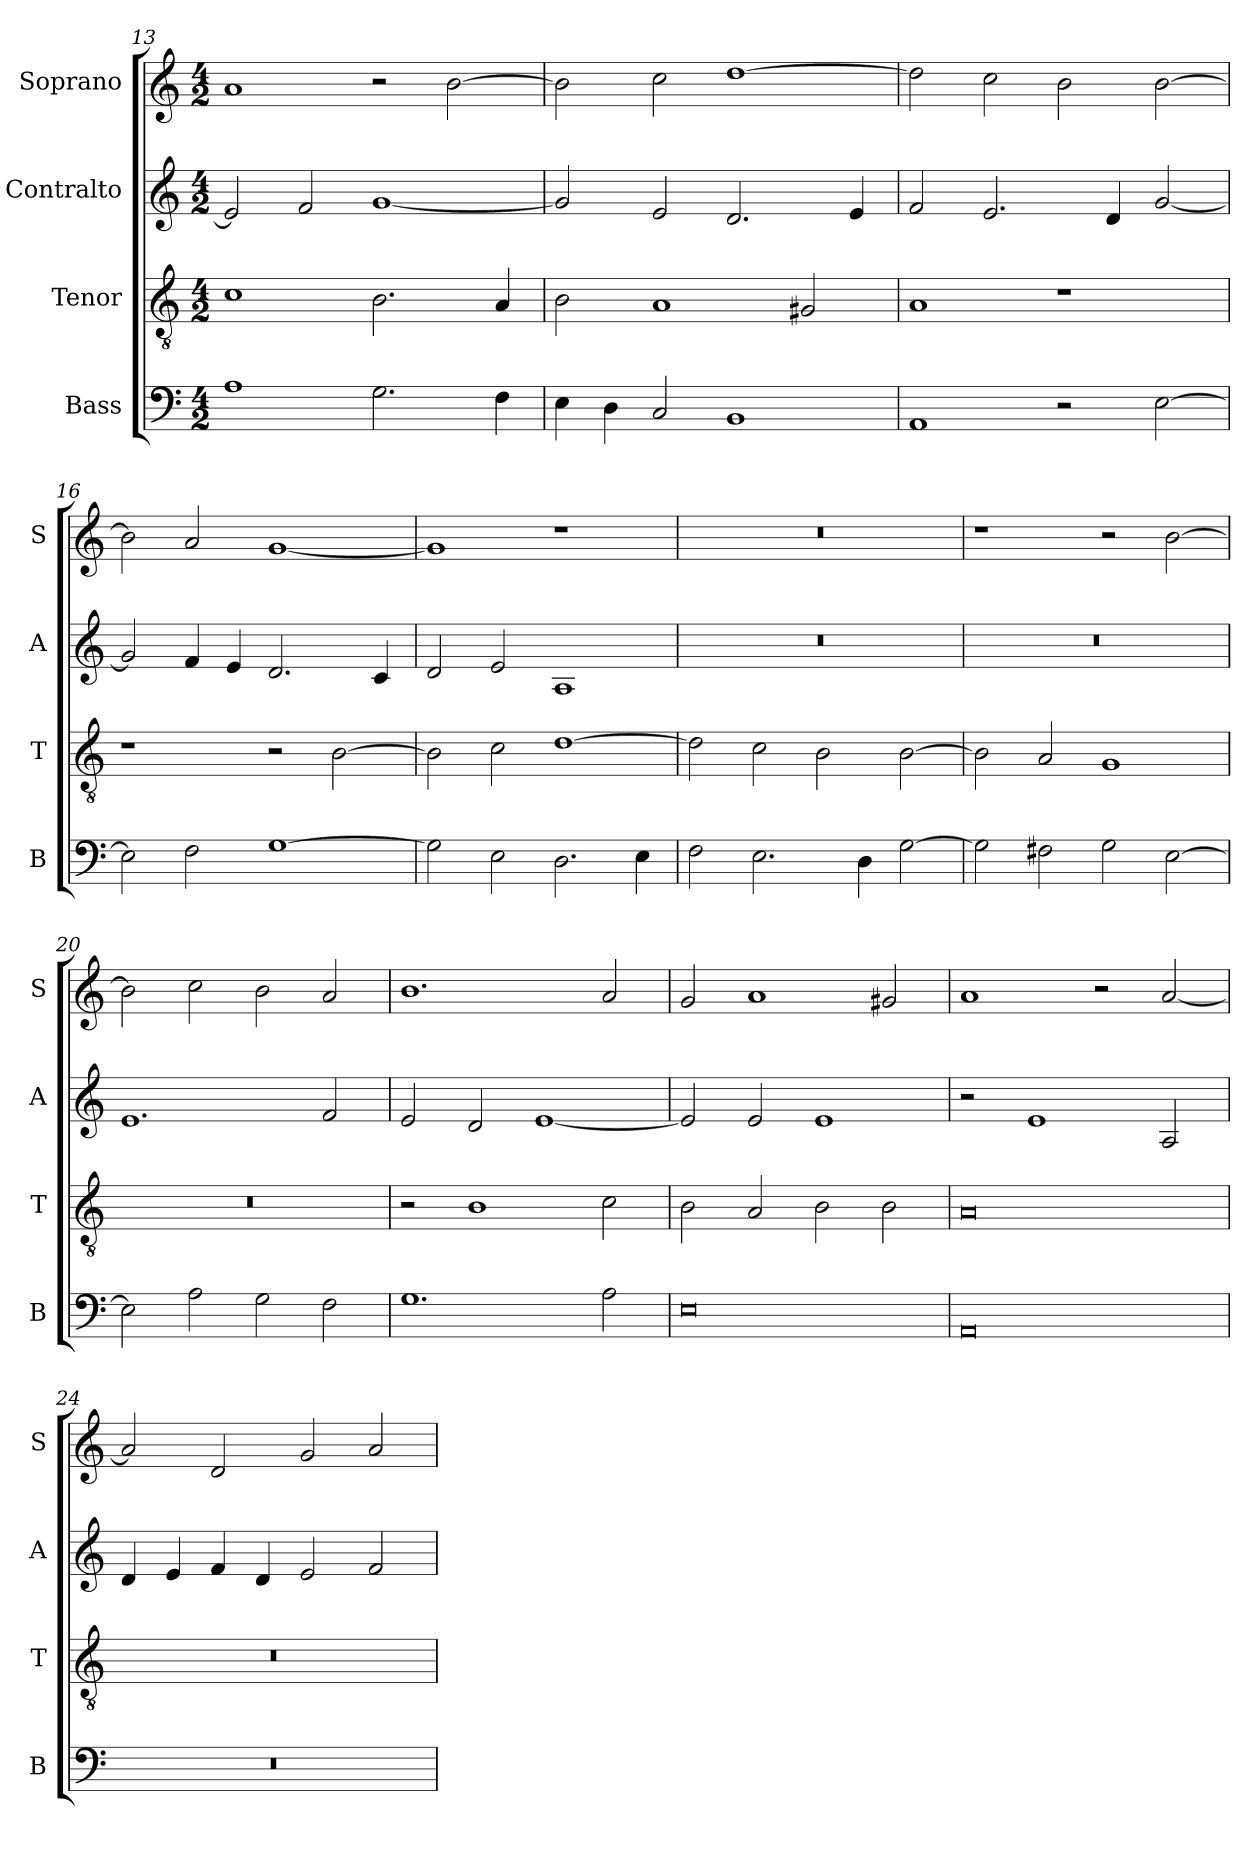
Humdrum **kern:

**kern	**kern	**kern	**kern
*part4	*part3	*part2	*part1
*staff4	*staff3	*staff2	*staff1
*I"Bass	*I"Tenor	*I"Contralto	*I"Soprano
*I'B	*I'T	*I'A	*I'S
*clefF4	*clefGv2	*clefG2	*clefG2
*k[]	*k[]	*k[]	*k[]
*M4/2	*M4/2	*M4/2	*M4/2
=13	=13	=13	=13
1A	1c	2e]	1a
.	.	2f	.
2.G	2.B	[1g	2r
.	.	.	[2b
4F	4A	.	.
=14	=14	=14	=14
4E	2B	2g]	2b]
4D	.	.	.
2C	1A	2e	2cc
1BB	.	2.d	[1dd
.	2G#X	.	.
.	.	4e	.
=15	=15	=15	=15
1AA	1A	2f	2dd]
.	.	2.e	2cc
2r	1r	.	2b
.	.	4d	.
[2E	.	[2g	[2b
=16	=16	=16	=16
2E]	1r	2g]	2b]
2F	.	4f	2a
.	.	4e	.
[1G	2r	2.d	[1g
.	[2B	.	.
.	.	4c	.
=17	=17	=17	=17
2G]	2B]	2d	1g]
2E	2c	2e	.
2.D	[1d	1A	1r
4E	.	.	.
=18	=18	=18	=18
2F	2d]	0r	0r
2.E	2c	.	.
.	2B	.	.
4D	.	.	.
[2G	[2B	.	.
=19	=19	=19	=19
2G]	2B]	0r	1r
2F#X	2A	.	.
2G	1G	.	2r
[2E	.	.	[2b
=20	=20	=20	=20
2E]	0r	1.e	2b]
2A	.	.	2cc
2G	.	.	2b
2F	.	2f	2a
=21	=21	=21	=21
1.G	2r	2e	1.b
.	1B	2d	.
.	.	[1e	.
2A	2c	.	2a
=22	=22	=22	=22
0E	2B	2e]	2g
.	2A	2e	1a
.	2B	1e	.
.	2B	.	2g#X
=23	=23	=23	=23
0AA	0A	2r	1a
.	.	1e	.
.	.	.	2r
.	.	2A	[2a
=24	=24	=24	=24
0r	0r	4d	2a]
.	.	4e	.
.	.	4f	2d
.	.	4d	.
.	.	2e	2g
.	.	2f	2a
=	=	=	=
*-	*-	*-	*-
